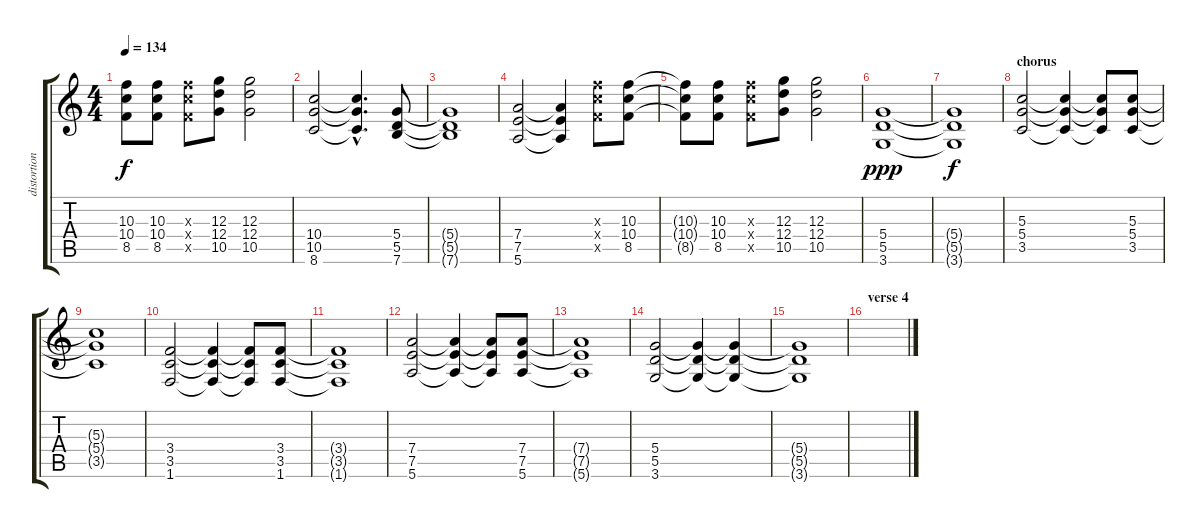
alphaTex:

\track ("distortion guitar" "distortion") {instrument distortionguitar}
\staff {score tabs}
\tuning (E4 B3 G3 D3 A2 E2) {hide}
\ts (4 4)
\tempo 134
\clef g2
\ks c
(10.3{t} 10.4{t} 8.5{t}).8{dy f} (10.3 10.4 8.5).8 (10.3{x} 10.4{x} 8.5{x}).8 (12.3 12.4 10.5).8 (12.3 12.4 10.5).2 |
(10.4 10.5 8.6).2 (10.4{hac t} 10.5{hac t} 8.6{hac t}).4{d} (5.4 5.5 7.6).8 |
(5.4{t} 5.5{t} 7.6{t}).1 |
(7.4 7.5 5.6).2 (7.4{t} 7.5{t} 5.6{t}).4 (10.3{x} 10.4{x} 8.5{x}).8 (10.3 10.4 8.5).8 |
(10.3{t} 10.4{t} 8.5{t}).8 (10.3 10.4 8.5).8 (10.3{x} 10.4{x} 8.5{x}).8 (12.3 12.4 10.5).8 (12.3 12.4 10.5).2 |
(5.4 5.5 3.6).1{dy ppp} |
(5.4{t} 5.5{t} 3.6{t}).1{dy f} |
\section ("" "chorus")
(5.3 5.4 3.5).2 (5.3{t} 5.4{t} 3.5{t}).4 (5.3{t} 5.4{t} 3.5{t}).8 (5.3 5.4 3.5).8 |
(5.3{t} 5.4{t} 3.5{t}).1 |
(3.4 3.5 1.6).2 (3.4{t} 3.5{t} 1.6{t}).4 (3.4{t} 3.5{t} 1.6{t}).8 (3.4 3.5 1.6).8 |
(3.4{t} 3.5{t} 1.6{t}).1 |
(7.4 7.5 5.6).2 (7.4{t} 7.5{t} 5.6{t}).4 (7.4{t} 7.5{t} 5.6{t}).8 (7.4 7.5 5.6).8 |
(7.4{t} 7.5{t} 5.6{t}).1 |
(5.4 5.5 3.6).2 (5.4{t} 5.5{t} 3.6{t}).4 (5.4{t} 5.5{t} 3.6{t}).4 |
(5.4{t} 5.5{t} 3.6{t}).1 |
\section ("" "verse 4")
